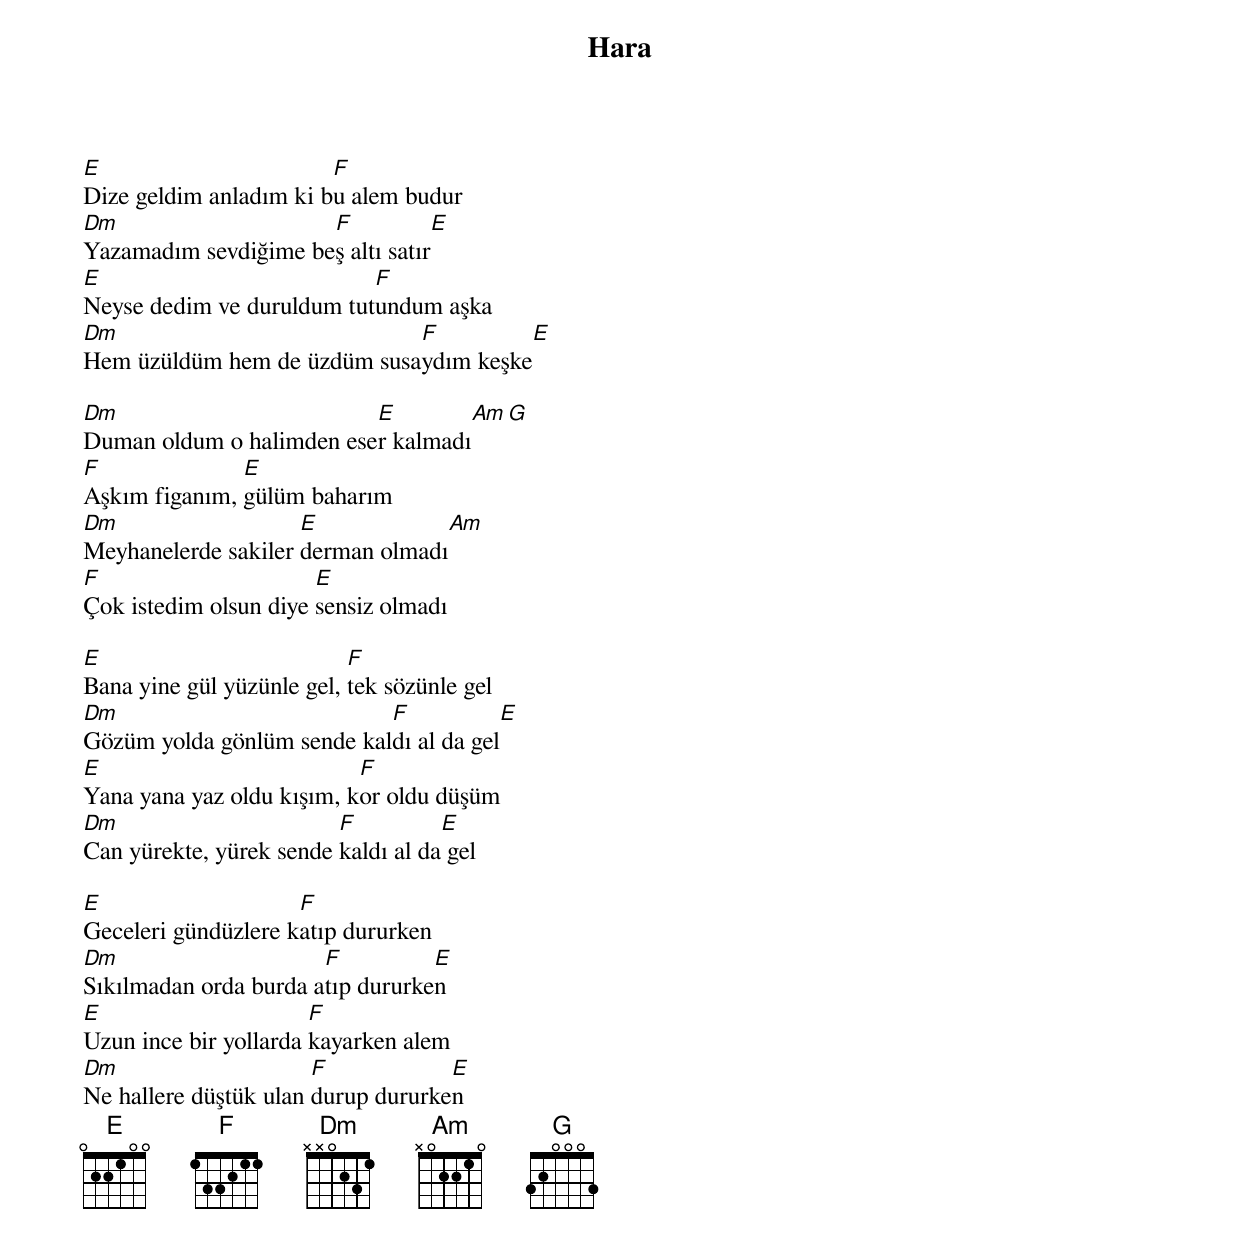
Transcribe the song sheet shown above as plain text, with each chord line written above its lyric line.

{title: Hara}
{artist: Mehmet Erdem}

E                       F
Dize geldim anladım ki bu alem budur
Dm                    F           E
Yazamadım sevdiğime beş altı satır
E                          F
Neyse dedim ve duruldum tutundum aşka
Dm                           F              E
Hem üzüldüm hem de üzdüm susaydım keşke

Dm                        E          Am G
Duman oldum o halimden eser kalmadı
F              E
Aşkım figanım, gülüm baharım
Dm                   E             Am
Meyhanelerde sakiler derman olmadı
F                      E
Çok istedim olsun diye sensiz olmadı

E                          F
Bana yine gül yüzünle gel, tek sözünle gel
Dm                          F           E
Gözüm yolda gönlüm sende kaldı al da gel
E                          F
Yana yana yaz oldu kışım, kor oldu düşüm
Dm                       F          E
Can yürekte, yürek sende kaldı al da gel

E                    F
Geceleri gündüzlere katıp dururken
Dm                     F          E
Sıkılmadan orda burda atıp dururken
E                      F
Uzun ince bir yollarda kayarken alem
Dm                     F            E
Ne hallere düştük ulan durup dururken
